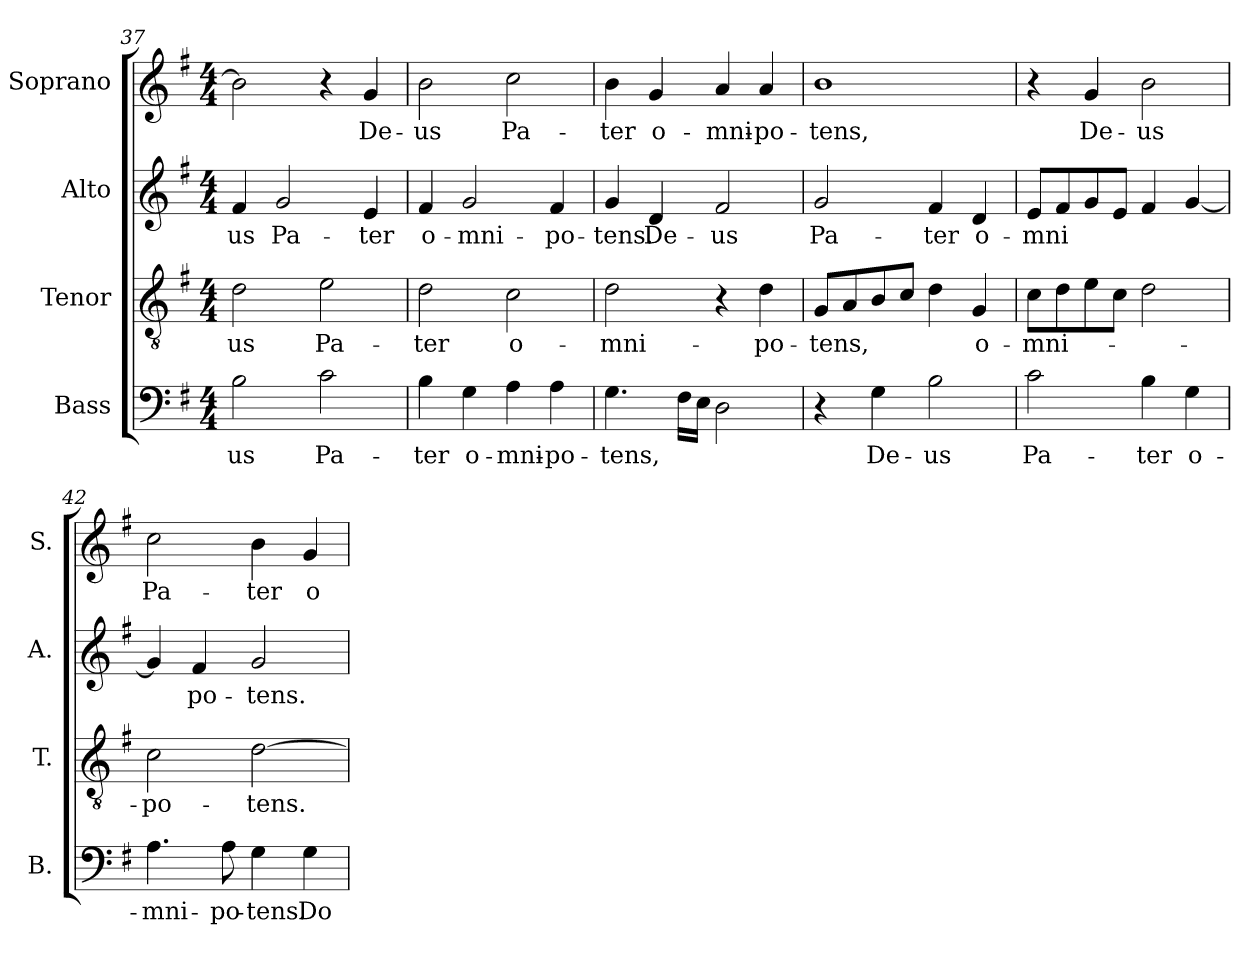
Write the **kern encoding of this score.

**kern	**text	**kern	**text	**kern	**text	**kern	**text
*part4	*part4	*part3	*part3	*part2	*part2	*part1	*part1
*staff4	*staff4	*staff3	*staff3	*staff2	*staff2	*staff1	*staff1
*I"Bass	*	*I"Tenor	*	*I"Alto	*	*I"Soprano	*
*I'B.	*	*I'T.	*	*I'A.	*	*I'S.	*
*clefF4	*	*clefGv2	*	*clefG2	*	*clefG2	*
*	*	*ITrd7c12	*	*	*	*	*
*k[f#]	*	*k[f#]	*	*k[f#]	*	*k[f#]	*
*G:	*	*G:	*	*G:	*	*G:	*
*M4/4	*	*M4/4	*	*M4/4	*	*M4/4	*
=37	=37	=37	=37	=37	=37	=37	=37
!	!LO:LY:b:color=#000000	!	!	!	!	!	!
!	!	!	!LO:LY:b:color=#000000	!	!	!	!
!	!	!	!	!	!LO:LY:b:color=#000000	!	!
2Bi\	-us	2Di\	-us	4f#i/	-us	2bi\]	.
!	!	!	!	!	!LO:LY:b:color=#000000	!	!
.	.	.	.	2gi/	Pa-	.	.
!	!LO:LY:b:color=#000000	!	!	!	!	!	!
!	!	!	!LO:LY:b:color=#000000	!	!	!	!
2ci\	Pa-	2Ei\	Pa-	.	.	4r	.
!	!	!	!	!	!LO:LY:b:color=#000000	!	!
!	!	!	!	!	!	!	!LO:LY:b:color=#000000
.	.	.	.	4ei/	-ter	4gi/	-De-
=38	=38	=38	=38	=38	=38	=38	=38
!	!LO:LY:b:color=#000000	!	!	!	!	!	!
!	!	!	!LO:LY:b:color=#000000	!	!	!	!
!	!	!	!	!	!LO:LY:b:color=#000000	!	!
!	!	!	!	!	!	!	!LO:LY:b:color=#000000
4Bi\	-ter	2Di\	-ter	4f#i/	o-	2bi\	-us
!	!LO:LY:b:color=#000000	!	!	!	!	!	!
!	!	!	!	!	!LO:LY:b:color=#000000	!	!
4Gi\	o-	.	.	2gi/	-mni-	.	.
!	!LO:LY:b:color=#000000	!	!	!	!	!	!
!	!	!	!LO:LY:b:color=#000000	!	!	!	!
!	!	!	!	!	!	!	!LO:LY:b:color=#000000
4Ai\	-mni-	2Ci\	o-	.	.	2cci\	Pa-
!	!LO:LY:b:color=#000000	!	!	!	!	!	!
!	!	!	!	!	!LO:LY:b:color=#000000	!	!
4Ai\	-po-	.	.	4f#i/	-po-	.	.
=39	=39	=39	=39	=39	=39	=39	=39
!	!LO:LY:b:color=#000000	!	!	!	!	!	!
!	!	!	!LO:LY:b:color=#000000	!	!	!	!
!	!	!	!	!	!LO:LY:b:color=#000000	!	!
!	!	!	!	!	!	!	!LO:LY:b:color=#000000
4.Gi\	-tens,	2Di\	-mni-	4gi/	-tens.	4bi\	-ter
!	!	!	!	!	!LO:LY:b:color=#000000	!	!
!	!	!	!	!	!	!	!LO:LY:b:color=#000000
.	.	.	.	4di/	De-	4gi/	o-
16F#i\LL	.	.	.	.	.	.	.
16Ei\JJ	.	.	.	.	.	.	.
!	!	!	!	!	!LO:LY:b:color=#000000	!	!
!	!	!	!	!	!	!	!LO:LY:b:color=#000000
2Di\	.	4r	.	2f#i/	-us	4ai/	-mni-
!	!	!	!LO:LY:b:color=#000000	!	!	!	!
!	!	!	!	!	!	!	!LO:LY:b:color=#000000
.	.	4Di\	-po-	.	.	4ai/	-po-
=40	=40	=40	=40	=40	=40	=40	=40
!	!	!	!LO:LY:b:color=#000000	!	!	!	!
!	!	!	!	!	!LO:LY:b:color=#000000	!	!
!	!	!	!	!	!	!	!LO:LY:b:color=#000000
4r	.	8GGi/L	-tens,	2gi/	Pa-	1bi	-tens,
.	.	8AAi/	.	.	.	.	.
!	!LO:LY:b:color=#000000	!	!	!	!	!	!
4Gi\	De-	8BBi/	.	.	.	.	.
.	.	8Ci/J	.	.	.	.	.
!	!LO:LY:b:color=#000000	!	!	!	!	!	!
!	!	!	!	!	!LO:LY:b:color=#000000	!	!
2Bi\	-us	4Di\	.	4f#i/	-ter	.	.
!	!	!	!LO:LY:b:color=#000000	!	!	!	!
!	!	!	!	!	!LO:LY:b:color=#000000	!	!
.	.	4GGi/	o-	4di/	o-	.	.
!!LO:LB:g=z
=41	=41	=41	=41	=41	=41	=41	=41
!	!LO:LY:b:color=#000000	!	!	!	!	!	!
!	!	!	!LO:LY:b:color=#000000	!	!	!	!
!	!	!	!	!	!LO:LY:b:color=#000000	!	!
2ci\	Pa-	8Ci\L	-mni-	8ei/L	-mni	4r	.
.	.	8Di\	.	8f#i/	.	.	.
!	!	!	!	!	!	!	!LO:LY:b:color=#000000
.	.	8Ei\	.	8gi/	.	4gi/	De-
.	.	8Ci\J	.	8ei/J	.	.	.
!	!LO:LY:b:color=#000000	!	!	!	!	!	!
!	!	!	!	!	!	!	!LO:LY:b:color=#000000
4Bi\	-ter	2Di\	.	4f#i/	.	2bi\	-us
!	!LO:LY:b:color=#000000	!	!	!	!	!	!
4Gi\	o-	.	.	[4gi/	.	.	.
=42	=42	=42	=42	=42	=42	=42	=42
!	!LO:LY:b:color=#000000	!	!	!	!	!	!
!	!	!	!LO:LY:b:color=#000000	!	!	!	!
!	!	!	!	!	!	!	!LO:LY:b:color=#000000
4.Ai\	-mni-	2Ci\	-po-	4gi/]	.	2cci\	Pa-
!	!	!	!	!	!LO:LY:b:color=#000000	!	!
.	.	.	.	4f#i/	po-	.	.
!	!LO:LY:b:color=#000000	!	!	!	!	!	!
8Ai\	-po-	.	.	.	.	.	.
!	!LO:LY:b:color=#000000	!	!	!	!	!	!
!	!	!	!LO:LY:b:color=#000000	!	!	!	!
!	!	!	!	!	!LO:LY:b:color=#000000	!	!
!	!	!	!	!	!	!	!LO:LY:b:color=#000000
4Gi\	-tens.	[2Di\	-tens.	2gi/	-tens.	4bi\	-ter
!	!LO:LY:b:color=#000000	!	!	!	!	!	!
!	!	!	!	!	!	!	!LO:LY:b:color=#000000
4Gi\	Do-	.	.	.	.	4gi/	o-
=	=	=	=	=	=	=	=
*-	*-	*-	*-	*-	*-	*-	*-
